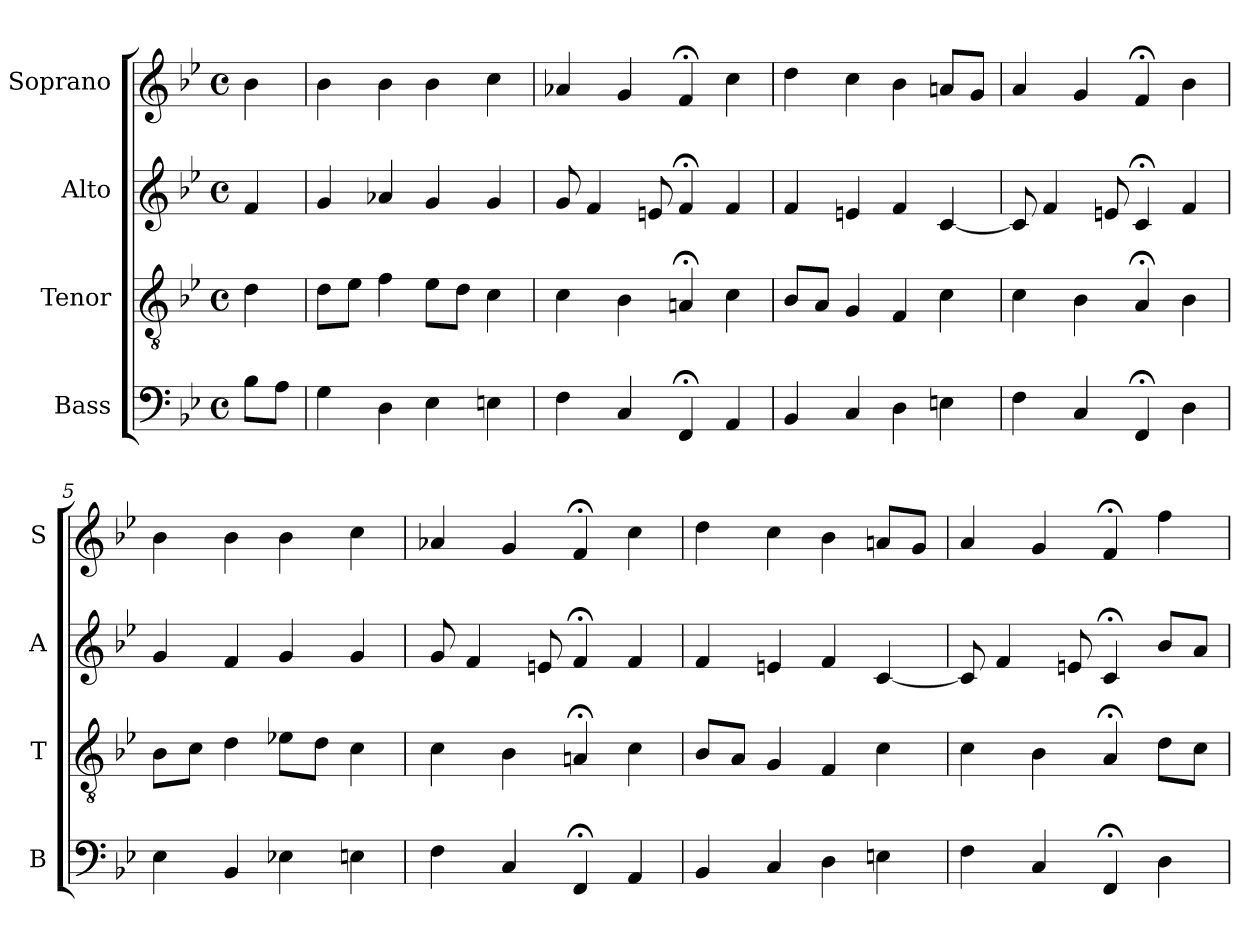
**kern	**kern	**kern	**kern
*part4	*part3	*part2	*part1
*staff4	*staff3	*staff2	*staff1
*I"Bass	*I"Tenor	*I"Alto	*I"Soprano
*I'B	*I'T	*I'A	*I'S
*clefF4	*clefGv2	*clefG2	*clefG2
*k[b-e-]	*k[b-e-]	*k[b-e-]	*k[b-e-]
*B-:	*B-:	*B-:	*B-:
*M4/4	*M4/4	*M4/4	*M4/4
*met(c)	*met(c)	*met(c)	*met(c)
*MM100	*MM100	*MM100	*MM100
=	=	=	=
8B-L	4d	4f	4b-
8AJ	.	.	.
=1	=1	=1	=1
4G	8dL	4g	4b-
.	8e-J	.	.
4D	4f	4a-X	4b-
4E-	8e-L	4g	4b-
.	8dJ	.	.
4En	4c	4g	4cc
=2	=2	=2	=2
4F	4c	8g	4a-X
.	.	4f	.
4C	4B-	.	4g
.	.	8en	.
4FF;<	4An;<	4f;<	4f;<
4AA	4c	4f	4cc
=3	=3	=3	=3
4BB-	8B-L	4f	4dd
.	8AJ	.	.
4C	4G	4en	4cc
4D	4F	4f	4b-
4En	4c	[4c	8anL
.	.	.	8gJ
=4	=4	=4	=4
4F	4c	8c]	4a
.	.	4f	.
4C	4B-	.	4g
.	.	8en	.
4FF;<	4A;<i	4c;<i	4f;<
4D	4B-i	4fi	4b-
=5	=5	=5	=5
4E-	8B-L	4g	4b-
.	8cJ	.	.
4BB-	4d	4f	4b-
4E-X	8e-XL	4g	4b-
.	8dJ	.	.
4En	4c	4g	4cc
=6	=6	=6	=6
4F	4c	8g	4a-X
.	.	4f	.
4C	4B-	.	4g
.	.	8en	.
4FF;<	4An;<	4f;<	4f;<
4AA	4c	4f	4cc
=7	=7	=7	=7
4BB-	8B-L	4f	4dd
.	8AJ	.	.
4C	4G	4en	4cc
4D	4F	4f	4b-
4En	4c	[4c	8anL
.	.	.	8gJ
=8	=8	=8	=8
4F	4c	8c]	4a
.	.	4f	.
4C	4B-	.	4g
.	.	8en	.
4FF;<	4A;<	4c;<	4f;<
4D	8dL	8b-L	4ff
.	8cJ	8aJ	.
=	=	=	=
*-	*-	*-	*-
